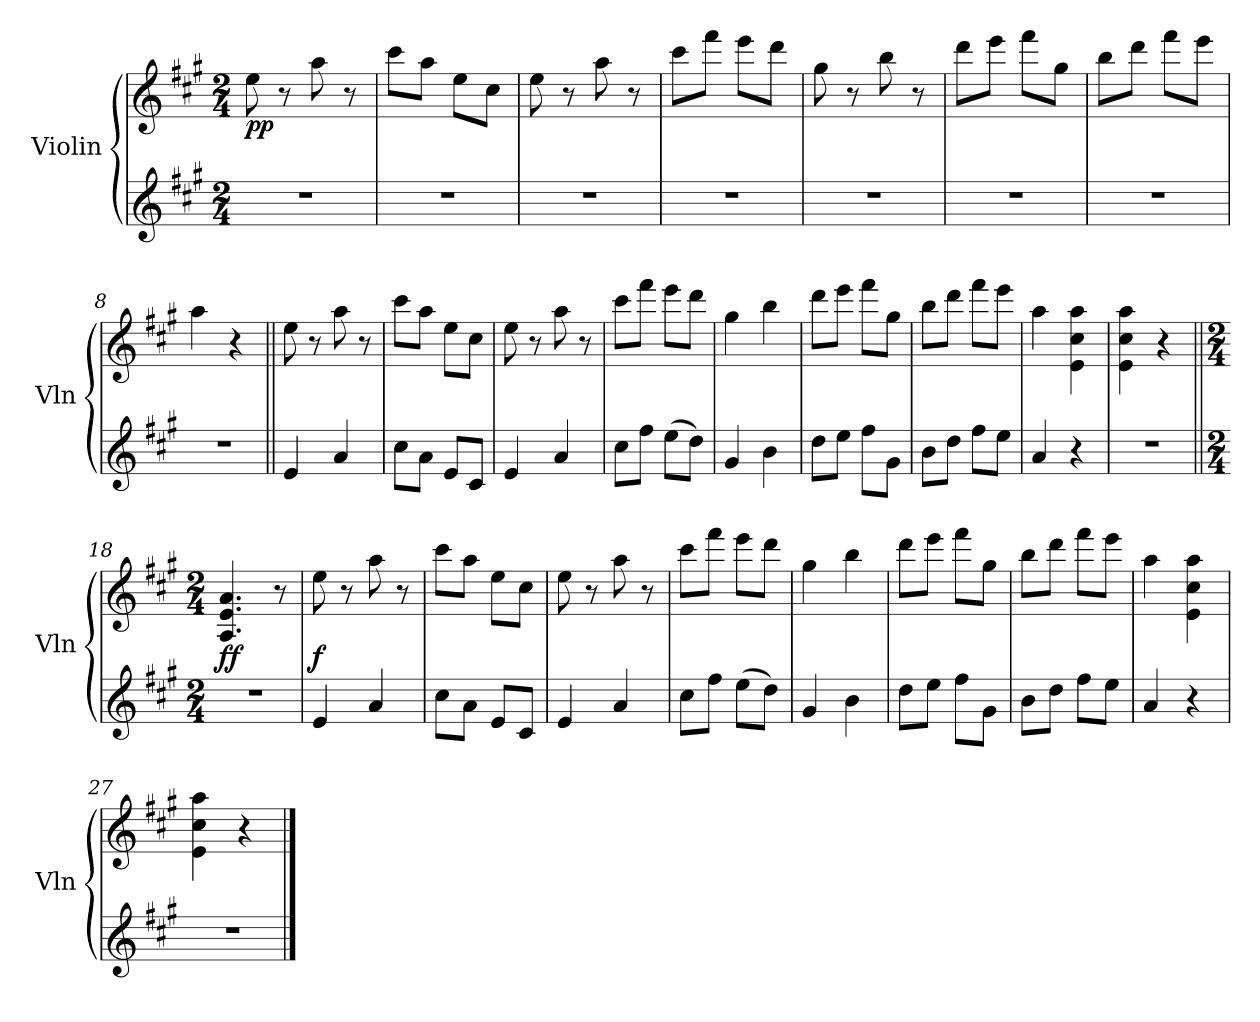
**kern	**kern	**dynam
*part2	*part1	*part1
*staff2	*staff1	*staff1
*I"Violin	*I"Violin	*
*I'Vln	*I'Vln	*
*clefG2	*clefG2	*
*k[f#c#g#]	*k[f#c#g#]	*
*M2/4	*M2/4	*
=1	=1	=1
!	!	!LO:DY:b
2r	8ee\	pp
.	8r	.
.	8aa\	.
.	8r	.
=2	=2	=2
2r	8ccc#\L	.
.	8aa\J	.
.	8ee\L	.
.	8cc#\J	.
=3	=3	=3
2r	8ee\	.
.	8r	.
.	8aa\	.
.	8r	.
=4	=4	=4
2r	8ccc#\L	.
.	8fff#\J	.
.	8eee\L	.
.	8ddd\J	.
=5	=5	=5
2r	8gg#\	.
.	8r	.
.	8bb\	.
.	8r	.
=6	=6	=6
2r	8ddd\L	.
.	8eee\J	.
.	8fff#\L	.
.	8gg#\J	.
=7	=7	=7
2r	8bb\L	.
.	8ddd\J	.
.	8fff#\L	.
.	8eee\J	.
=8	=8	=8
2r	4aa\	.
.	4r	.
!!LO:LB:g=z
=9||	=9||	=9||
4e/	8ee\	.
.	8r	.
4a/	8aa\	.
.	8r	.
=10	=10	=10
8cc#\L	8ccc#\L	.
8a\J	8aa\J	.
8e/L	8ee\L	.
8c#/J	8cc#\J	.
=11	=11	=11
4e/	8ee\	.
.	8r	.
4a/	8aa\	.
.	8r	.
=12	=12	=12
8cc#\L	8ccc#\L	.
8ff#\J	8fff#\J	.
(>8ee\L	8eee\L	.
8dd\J)	8ddd\J	.
=13	=13	=13
4g#/	4gg#\	.
4b\	4bb\	.
=14	=14	=14
8dd\L	8ddd\L	.
8ee\J	8eee\J	.
8ff#\L	8fff#\L	.
8g#\J	8gg#\J	.
=15	=15	=15
8b\L	8bb\L	.
8dd\J	8ddd\J	.
8ff#\L	8fff#\L	.
8ee\J	8eee\J	.
=16	=16	=16
4a/	4aa\	.
4r	4e\ 4cc#\ 4aa\	.
!!LO:LB:g=z
=17	=17	=17
2r	4e\ 4cc#\ 4aa\	.
.	4r	.
=18||	=18||	=18||
*M2/4	*M2/4	*
!	!	!LO:DY:b
2r	4.A/ 4.e/ 4.a/	ff
.	8r	.
=19	=19	=19
!	!	!LO:DY:b
4e/	8ee\	f
.	8r	.
4a/	8aa\	.
.	8r	.
=20	=20	=20
8cc#\L	8ccc#\L	.
8a\J	8aa\J	.
8e/L	8ee\L	.
8c#/J	8cc#\J	.
=21	=21	=21
4e/	8ee\	.
.	8r	.
4a/	8aa\	.
.	8r	.
=22	=22	=22
8cc#\L	8ccc#\L	.
8ff#\J	8fff#\J	.
(>8ee\L	8eee\L	.
8dd\J)	8ddd\J	.
=23	=23	=23
4g#/	4gg#\	.
4b\	4bb\	.
=24	=24	=24
8dd\L	8ddd\L	.
8ee\J	8eee\J	.
8ff#\L	8fff#\L	.
8g#\J	8gg#\J	.
!!LO:LB:g=z
=25	=25	=25
8b\L	8bb\L	.
8dd\J	8ddd\J	.
8ff#\L	8fff#\L	.
8ee\J	8eee\J	.
=26	=26	=26
4a/	4aa\	.
4r	4e\ 4cc#\ 4aa\	.
=27	=27	=27
2r	4e\ 4cc#\ 4aa\	.
.	4r	.
==	==	==
*-	*-	*-
